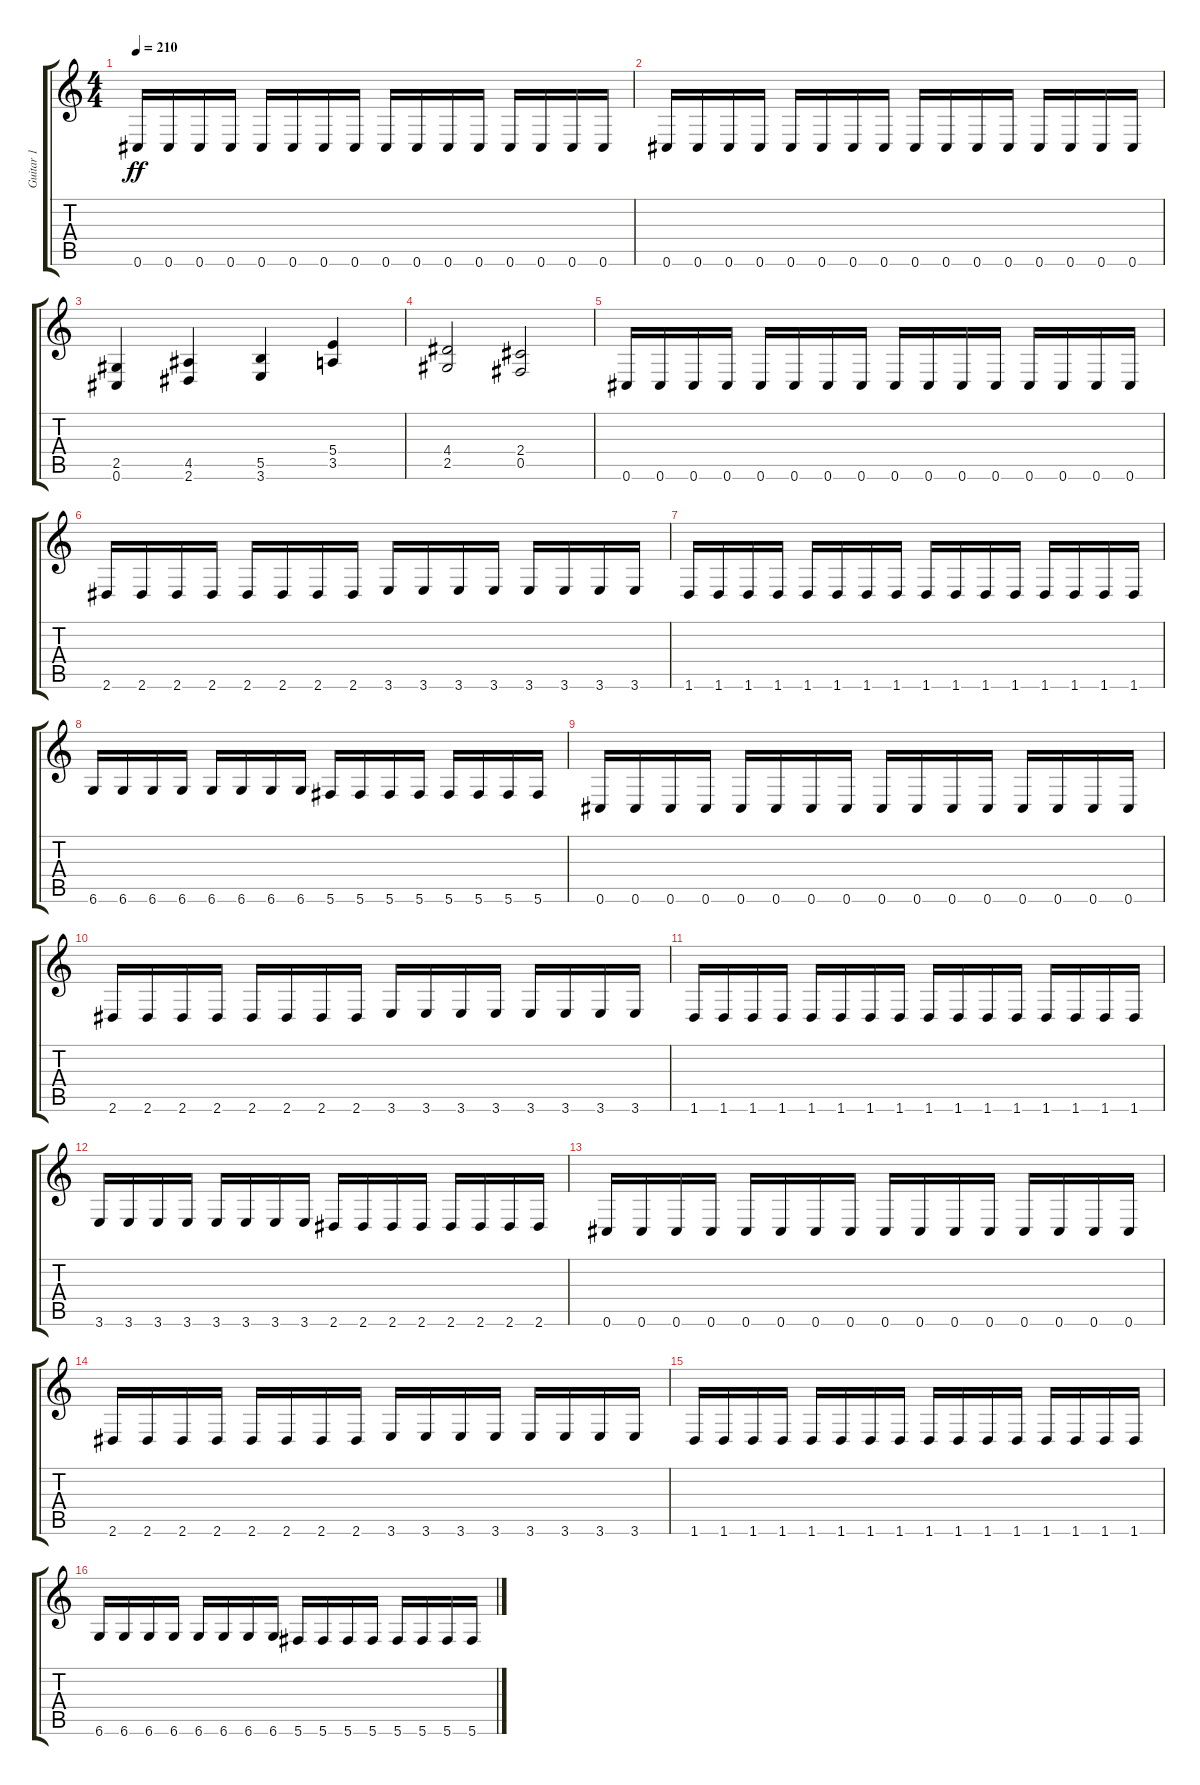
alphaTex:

\track ("Guitar 1" "Guitar 1") {instrument distortionguitar}
\staff {score tabs}
\tuning (Db4 Ab3 E3 B2 Gb2 Db2) {hide}
\ts (4 4)
\tempo 210
\clef g2
\ks c
0.6.16{dy ff} 0.6.16 0.6.16 0.6.16 0.6.16 0.6.16 0.6.16 0.6.16 0.6.16 0.6.16 0.6.16 0.6.16 0.6.16 0.6.16 0.6.16 0.6.16 |
0.6.16 0.6.16 0.6.16 0.6.16 0.6.16 0.6.16 0.6.16 0.6.16 0.6.16 0.6.16 0.6.16 0.6.16 0.6.16 0.6.16 0.6.16 0.6.16 |
(2.5 0.6).4 (4.5 2.6).4 (5.5 3.6).4 (5.4 3.5).4 |
(4.4 2.5).2 (2.4 0.5).2 |
0.6.16 0.6.16 0.6.16 0.6.16 0.6.16 0.6.16 0.6.16 0.6.16 0.6.16 0.6.16 0.6.16 0.6.16 0.6.16 0.6.16 0.6.16 0.6.16 |
2.6.16 2.6.16 2.6.16 2.6.16 2.6.16 2.6.16 2.6.16 2.6.16 3.6.16 3.6.16 3.6.16 3.6.16 3.6.16 3.6.16 3.6.16 3.6.16 |
1.6.16 1.6.16 1.6.16 1.6.16 1.6.16 1.6.16 1.6.16 1.6.16 1.6.16 1.6.16 1.6.16 1.6.16 1.6.16 1.6.16 1.6.16 1.6.16 |
6.6.16 6.6.16 6.6.16 6.6.16 6.6.16 6.6.16 6.6.16 6.6.16 5.6.16 5.6.16 5.6.16 5.6.16 5.6.16 5.6.16 5.6.16 5.6.16 |
0.6.16 0.6.16 0.6.16 0.6.16 0.6.16 0.6.16 0.6.16 0.6.16 0.6.16 0.6.16 0.6.16 0.6.16 0.6.16 0.6.16 0.6.16 0.6.16 |
2.6.16 2.6.16 2.6.16 2.6.16 2.6.16 2.6.16 2.6.16 2.6.16 3.6.16 3.6.16 3.6.16 3.6.16 3.6.16 3.6.16 3.6.16 3.6.16 |
1.6.16 1.6.16 1.6.16 1.6.16 1.6.16 1.6.16 1.6.16 1.6.16 1.6.16 1.6.16 1.6.16 1.6.16 1.6.16 1.6.16 1.6.16 1.6.16 |
3.6.16 3.6.16 3.6.16 3.6.16 3.6.16 3.6.16 3.6.16 3.6.16 2.6.16 2.6.16 2.6.16 2.6.16 2.6.16 2.6.16 2.6.16 2.6.16 |
0.6.16 0.6.16 0.6.16 0.6.16 0.6.16 0.6.16 0.6.16 0.6.16 0.6.16 0.6.16 0.6.16 0.6.16 0.6.16 0.6.16 0.6.16 0.6.16 |
2.6.16 2.6.16 2.6.16 2.6.16 2.6.16 2.6.16 2.6.16 2.6.16 3.6.16 3.6.16 3.6.16 3.6.16 3.6.16 3.6.16 3.6.16 3.6.16 |
1.6.16 1.6.16 1.6.16 1.6.16 1.6.16 1.6.16 1.6.16 1.6.16 1.6.16 1.6.16 1.6.16 1.6.16 1.6.16 1.6.16 1.6.16 1.6.16 |
6.6.16 6.6.16 6.6.16 6.6.16 6.6.16 6.6.16 6.6.16 6.6.16 5.6.16 5.6.16 5.6.16 5.6.16 5.6.16 5.6.16 5.6.16 5.6.16
